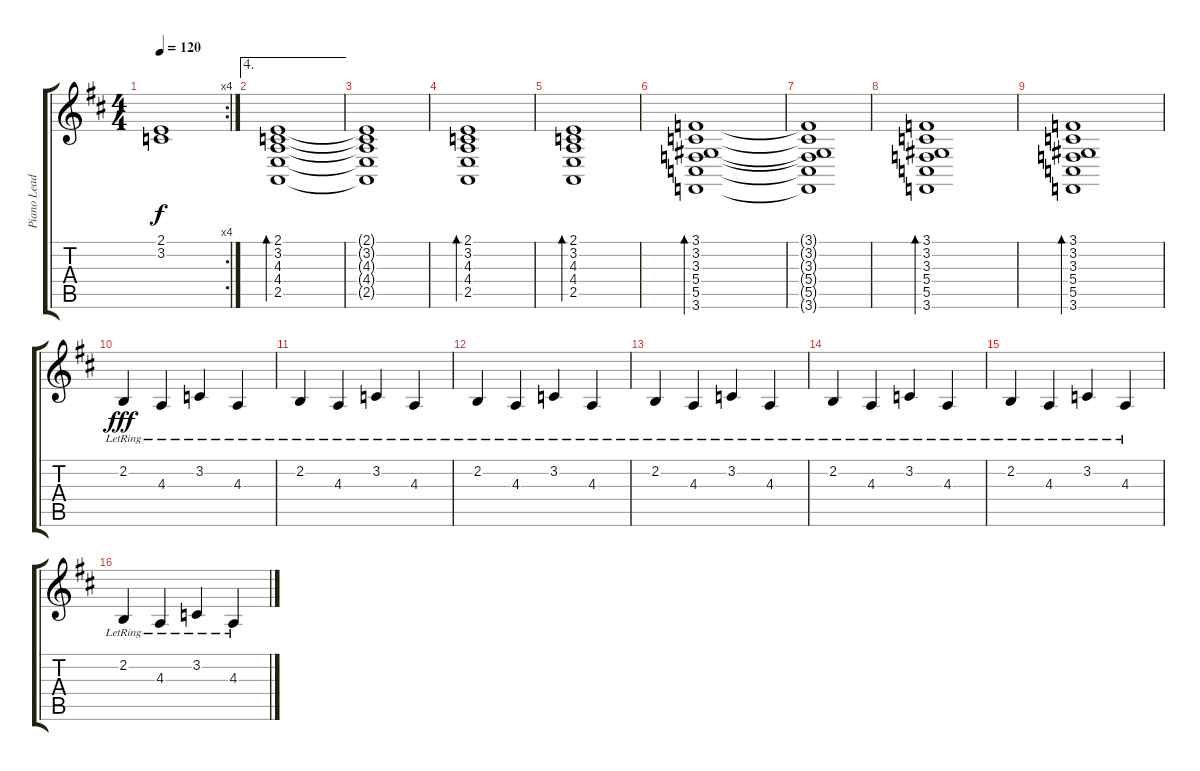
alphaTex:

\track ("Piano Lead" "Piano Lead") {instrument acousticgrandpiano}
\staff {score tabs}
\tuning (D4 A3 F3 C3 G2 D2) {hide}
\rc 4
\ts (4 4)
\tempo 120
\clef g2
\ks d
(2.1{t} 3.2{t}).1{dy f} |
\ae 4
(2.1 3.2 4.3 4.4 2.5).1{bd 30} |
(2.1{t} 3.2{t} 4.3{t} 4.4{t} 2.5{t}).1 |
(2.1 3.2 4.3 4.4 2.5).1{bd 30} |
(2.1 3.2 4.3 4.4 2.5).1{bd 30} |
(3.1 3.2 3.3 5.4 5.5 3.6).1{bd 30} |
(3.1{t} 3.2{t} 3.3{t} 5.4{t} 5.5{t} 3.6{t}).1 |
(3.1 3.2 3.3 5.4 5.5 3.6).1{bd 30} |
(3.1 3.2 3.3 5.4 5.5 3.6).1{bd 30} |
2.2{lr}.4{dy fff} 4.3{lr}.4 3.2{lr}.4 4.3{lr}.4 |
2.2{lr}.4 4.3{lr}.4 3.2{lr}.4 4.3{lr}.4 |
2.2{lr}.4 4.3{lr}.4 3.2{lr}.4 4.3{lr}.4 |
2.2{lr}.4 4.3{lr}.4 3.2{lr}.4 4.3{lr}.4 |
2.2{lr}.4 4.3{lr}.4 3.2{lr}.4 4.3{lr}.4 |
2.2{lr}.4 4.3{lr}.4 3.2{lr}.4 4.3{lr}.4 |
2.2{lr}.4 4.3{lr}.4 3.2{lr}.4 4.3{lr}.4
